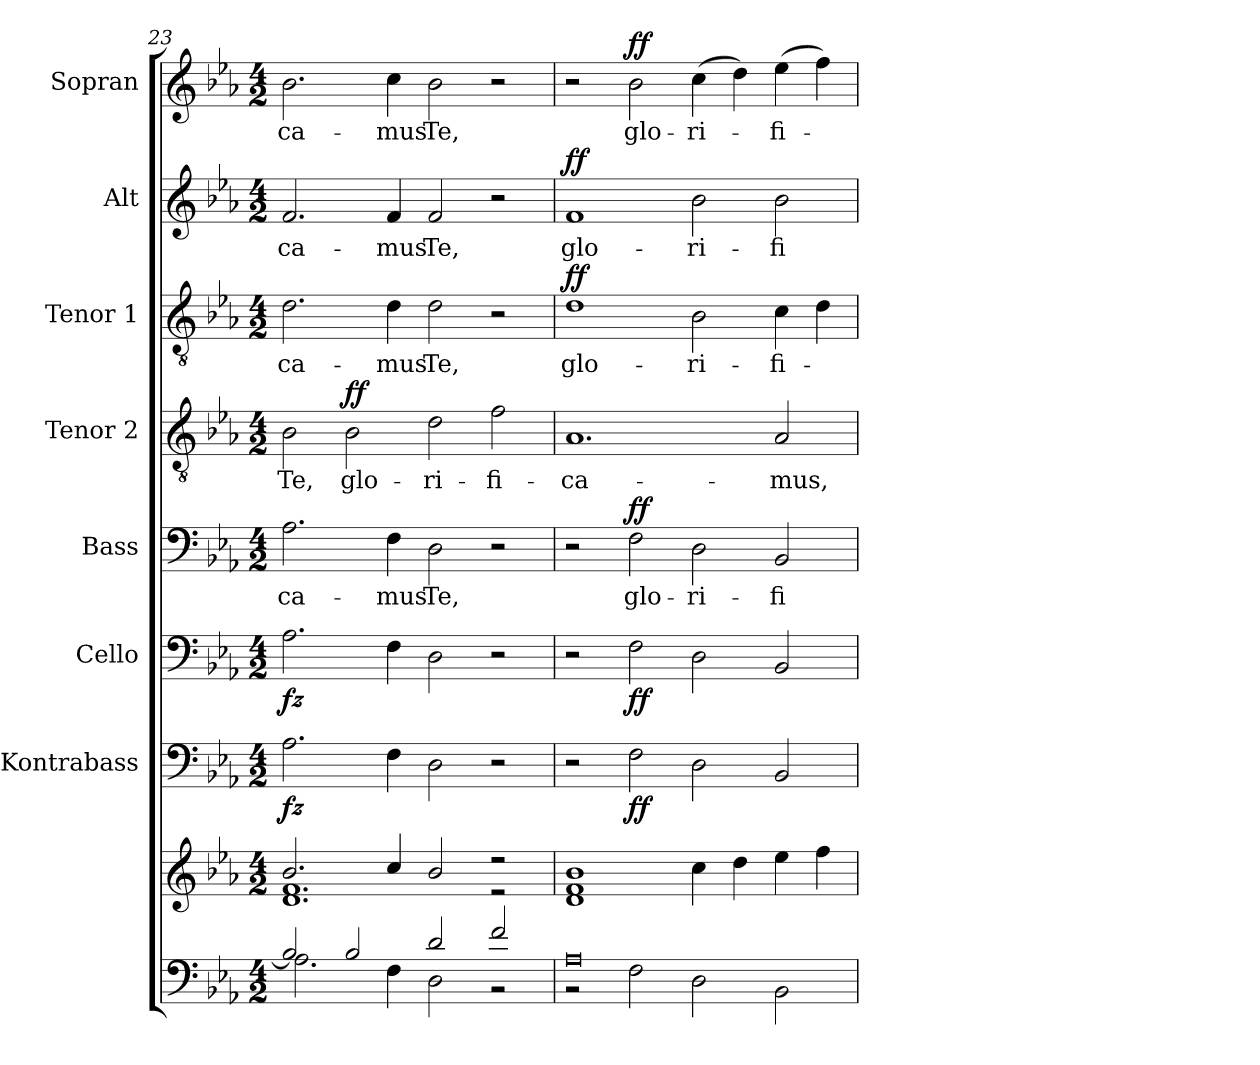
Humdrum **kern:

**kern	**kern	**kern	**dynam	**kern	**dynam	**kern	**text	**dynam	**kern	**text	**dynam	**kern	**text	**dynam	**kern	**text	**dynam	**kern	**text	**dynam
*part8	*part8	*part7	*part7	*part6	*part6	*part5	*part5	*part5	*part4	*part4	*part4	*part3	*part3	*part3	*part2	*part2	*part2	*part1	*part1	*part1
*staff9	*staff8	*staff7	*staff7	*staff6	*staff6	*staff5	*staff5	*staff5	*staff4	*staff4	*staff4	*staff3	*staff3	*staff3	*staff2	*staff2	*staff2	*staff1	*staff1	*staff1
*	*	*I"Kontrabass	*	*I"Cello	*	*I"Bass	*	*	*I"Tenor 2	*	*	*I"Tenor 1	*	*	*I"Alt	*	*	*I"Sopran	*	*
*	*	*I'Kb.	*	*	*	*I'B.	*	*	*I'T. 2	*	*	*I'T. 1	*	*	*I'A.	*	*	*I'S.	*	*
*clefF4	*clefG2	*clefF4	*	*clefF4	*	*clefF4	*	*	*clefGv2	*	*	*clefGv2	*	*	*clefG2	*	*	*clefG2	*	*
*	*	*ITrd7c12	*	*	*	*	*	*	*	*	*	*	*	*	*	*	*	*	*	*
*k[b-e-a-]	*k[b-e-a-]	*k[b-e-a-]	*	*k[b-e-a-]	*	*k[b-e-a-]	*	*	*k[b-e-a-]	*	*	*k[b-e-a-]	*	*	*k[b-e-a-]	*	*	*k[b-e-a-]	*	*
*E-:	*E-:	*E-:	*	*E-:	*	*E-:	*	*	*E-:	*	*	*E-:	*	*	*E-:	*	*	*E-:	*	*
*M4/2	*M4/2	*M4/2	*	*M4/2	*	*M4/2	*	*	*M4/2	*	*	*M4/2	*	*	*M4/2	*	*	*M4/2	*	*
=23	=23	=23	=23	=23	=23	=23	=23	=23	=23	=23	=23	=23	=23	=23	=23	=23	=23	=23	=23	=23
*^	*^	*	*	*	*	*	*	*	*	*	*	*	*	*	*	*	*	*	*	*
!	!	!	!	!	!LO:DY:b	!	!LO:DY:b	!	!LO:LY:b	!	!	!LO:LY:b	!	!	!LO:LY:b	!	!	!LO:LY:b	!	!	!LO:LY:b	!
2B-/]	2.A-\	2.b-/	1.d 1.f	2.AA-\	fz	2.A-\	fz	2.A-\	-ca-	.	2B-\	Te,	.	2.d\	-ca-	.	2.f/	-ca-	.	2.b-\	-ca-	.
!	!	!	!	!	!	!	!	!	!	!	!	!LO:LY:b	!LO:DY:a	!	!	!	!	!	!	!	!	!
2B-/	.	.	.	.	.	.	.	.	.	.	2B-\	glo-	ff	.	.	.	.	.	.	.	.	.
!	!	!	!	!	!	!	!	!	!LO:LY:b	!	!	!	!	!	!LO:LY:b	!	!	!LO:LY:b	!	!	!LO:LY:b	!
.	4F\	4cc/	.	4FF\	.	4F\	.	4F\	-mus	.	.	.	.	4d\	-mus	.	4f/	-mus	.	4cc\	-mus	.
!	!	!	!	!	!	!	!	!	!LO:LY:b	!	!	!LO:LY:b	!	!	!LO:LY:b	!	!	!LO:LY:b	!	!	!LO:LY:b	!
2d/	2D\	2b-/	.	2DD\	.	2D\	.	2D\	Te,	.	2d\	-ri-	.	2d\	Te,	.	2f/	Te,	.	2b-\	Te,	.
!	!	!	!	!	!	!	!	!	!	!	!	!LO:LY:b	!	!	!	!	!	!	!	!	!	!
2f/	2r	2r	2r	2r	.	2r	.	2r	.	.	2f\	-fi-	.	2r	.	.	2r	.	.	2r	.	.
=24	=24	=24	=24	=24	=24	=24	=24	=24	=24	=24	=24	=24	=24	=24	=24	=24	=24	=24	=24	=24	=24	=24
!	!	!	!	!	!	!	!	!	!	!	!	!LO:LY:b	!	!	!LO:LY:b	!LO:DY:a	!	!LO:LY:b	!LO:DY:a	!	!	!
*	*	*v	*v	*	*	*	*	*	*	*	*	*	*	*	*	*	*	*	*	*	*	*
0A-	2r	1d 1f 1b-	2r	.	2r	.	2r	.	.	1.A-	-ca-	.	1d	glo-	ff	1f	glo-	ff	2r	.	.
!	!	!	!	!LO:DY:b	!	!LO:DY:b	!	!LO:LY:b	!LO:DY:a	!	!	!	!	!	!	!	!	!	!	!LO:LY:b	!LO:DY:a
.	2F\	.	2FF\	ff	2F\	ff	2F\	glo-	ff	.	.	.	.	.	.	.	.	.	2b-\	glo-	ff
!	!	!	!	!	!	!	!	!LO:LY:b	!	!	!	!	!	!LO:LY:b	!	!	!LO:LY:b	!	!	!LO:LY:b	!
.	2D\	4cc\	2DD\	.	2D\	.	2D\	-ri-	.	.	.	.	2B-\	-ri-	.	2b-\	-ri-	.	(>4cc\	-ri-	.
.	.	4dd\	.	.	.	.	.	.	.	.	.	.	.	.	.	.	.	.	4dd\)	.	.
!	!	!	!	!	!	!	!	!LO:LY:b	!	!	!LO:LY:b	!	!	!LO:LY:b	!	!	!LO:LY:b	!	!	!LO:LY:b	!
.	2BB-\	4ee-\	2BBB-/	.	2BB-/	.	2BB-/	-fi-	.	2A-/	-mus,	.	4c\	-fi-	.	2b-\	-fi-	.	(>4ee-\	-fi-	.
.	.	4ff\	.	.	.	.	.	.	.	.	.	.	4d\	.	.	.	.	.	4ff\)	.	.
*v	*v	*	*	*	*	*	*	*	*	*	*	*	*	*	*	*	*	*	*	*	*
=	=	=	=	=	=	=	=	=	=	=	=	=	=	=	=	=	=	=	=	=
*-	*-	*-	*-	*-	*-	*-	*-	*-	*-	*-	*-	*-	*-	*-	*-	*-	*-	*-	*-	*-
